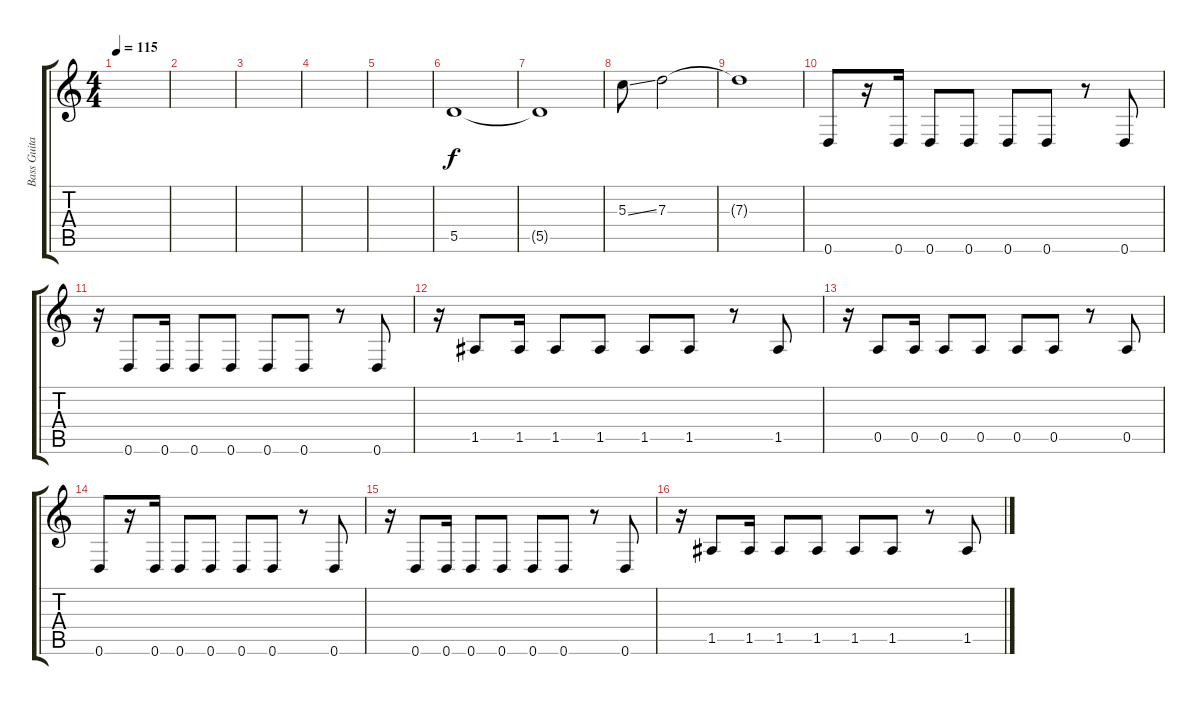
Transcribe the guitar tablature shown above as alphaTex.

\track ("Bass Guitar" "Bass Guita") {instrument electricbassfinger}
\staff {score tabs}
\tuning (E4 B3 G3 D3 A2 D2) {hide}
\ts (4 4)
\tempo 115
\clef g2
\ks c
|
|
|
|
|
5.5.1 |
5.5{t}.1 |
5.3{ss}.8 7.3.2 |
7.3{t}.1 |
0.6.8 r.16 0.6.16 0.6.8 0.6.8 0.6.8 0.6.8 r.8 0.6.8 |
r.16 0.6.8 0.6.16 0.6.8 0.6.8 0.6.8 0.6.8 r.8 0.6.8 |
r.16 1.5.8 1.5.16 1.5.8 1.5.8 1.5.8 1.5.8 r.8 1.5.8 |
r.16 0.5.8 0.5.16 0.5.8 0.5.8 0.5.8 0.5.8 r.8 0.5.8 |
0.6.8 r.16 0.6.16 0.6.8 0.6.8 0.6.8 0.6.8 r.8 0.6.8 |
r.16 0.6.8 0.6.16 0.6.8 0.6.8 0.6.8 0.6.8 r.8 0.6.8 |
r.16 1.5.8 1.5.16 1.5.8 1.5.8 1.5.8 1.5.8 r.8 1.5.8
